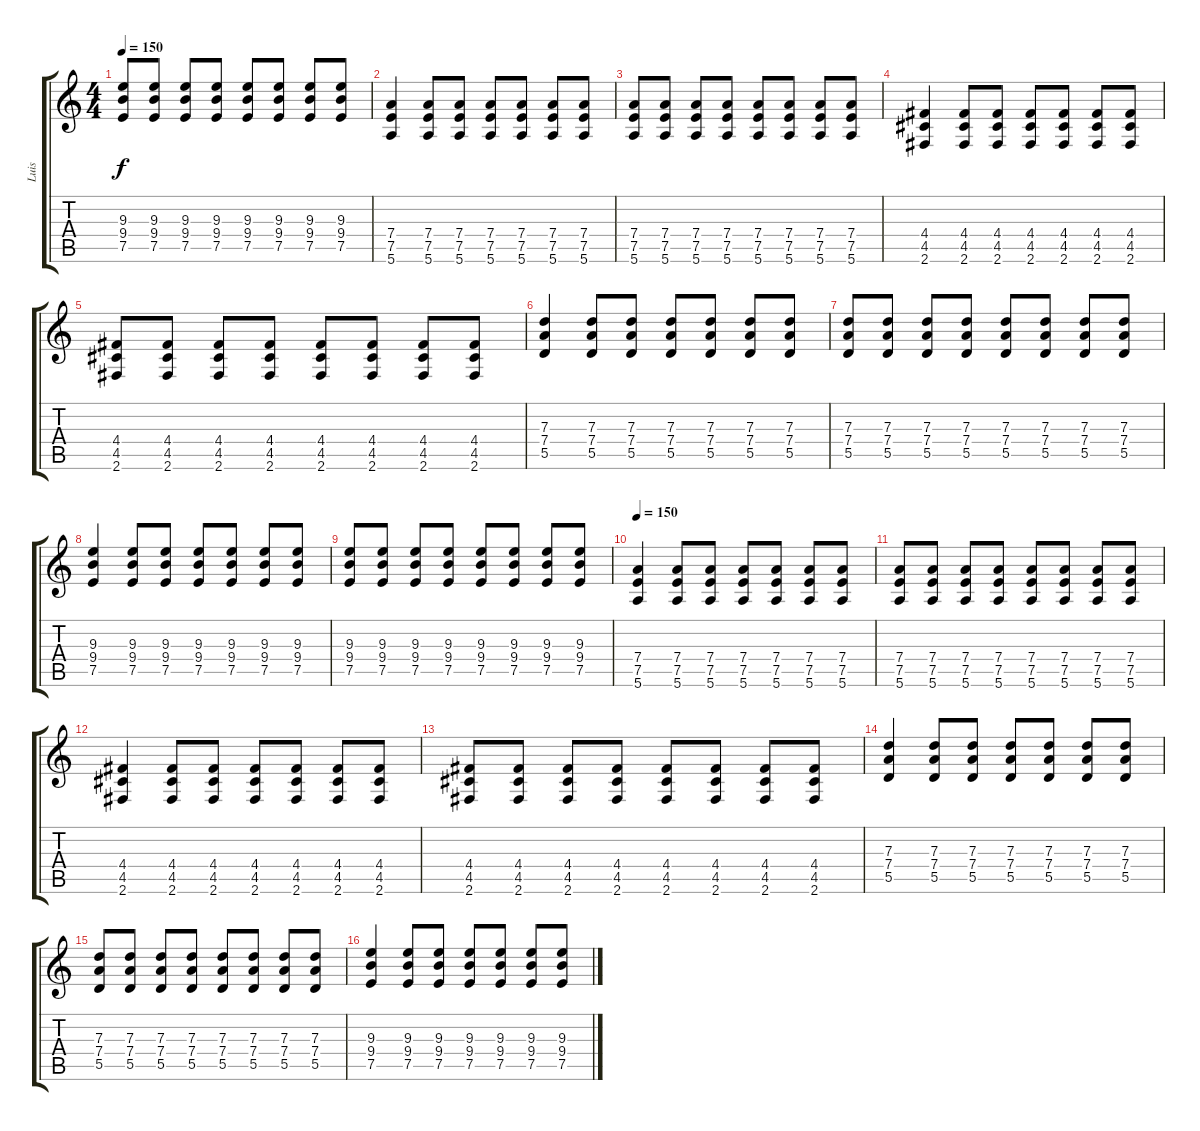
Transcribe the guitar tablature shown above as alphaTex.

\track ("Luis" "Luis") {instrument overdrivenguitar}
\staff {score tabs}
\tuning (E4 B3 G3 D3 A2 E2) {hide}
\ts (4 4)
\tempo 150
\clef g2
\ks c
(9.3 9.4 7.5).8{dy f} (9.3 9.4 7.5).8 (9.3 9.4 7.5).8 (9.3 9.4 7.5).8 (9.3 9.4 7.5).8 (9.3 9.4 7.5).8 (9.3 9.4 7.5).8 (9.3 9.4 7.5).8 |
(7.4 7.5 5.6).4 (7.4 7.5 5.6).8 (7.4 7.5 5.6).8 (7.4 7.5 5.6).8 (7.4 7.5 5.6).8 (7.4 7.5 5.6).8 (7.4 7.5 5.6).8 |
(7.4 7.5 5.6).8 (7.4 7.5 5.6).8 (7.4 7.5 5.6).8 (7.4 7.5 5.6).8 (7.4 7.5 5.6).8 (7.4 7.5 5.6).8 (7.4 7.5 5.6).8 (7.4 7.5 5.6).8 |
(4.4 4.5 2.6).4 (4.4 4.5 2.6).8 (4.4 4.5 2.6).8 (4.4 4.5 2.6).8 (4.4 4.5 2.6).8 (4.4 4.5 2.6).8 (4.4 4.5 2.6).8 |
(4.4 4.5 2.6).8 (4.4 4.5 2.6).8 (4.4 4.5 2.6).8 (4.4 4.5 2.6).8 (4.4 4.5 2.6).8 (4.4 4.5 2.6).8 (4.4 4.5 2.6).8 (4.4 4.5 2.6).8 |
(7.3 7.4 5.5).4 (7.3 7.4 5.5).8 (7.3 7.4 5.5).8 (7.3 7.4 5.5).8 (7.3 7.4 5.5).8 (7.3 7.4 5.5).8 (7.3 7.4 5.5).8 |
(7.3 7.4 5.5).8 (7.3 7.4 5.5).8 (7.3 7.4 5.5).8 (7.3 7.4 5.5).8 (7.3 7.4 5.5).8 (7.3 7.4 5.5).8 (7.3 7.4 5.5).8 (7.3 7.4 5.5).8 |
(9.3 9.4 7.5).4 (9.3 9.4 7.5).8 (9.3 9.4 7.5).8 (9.3 9.4 7.5).8 (9.3 9.4 7.5).8 (9.3 9.4 7.5).8 (9.3 9.4 7.5).8 |
(9.3 9.4 7.5).8 (9.3 9.4 7.5).8 (9.3 9.4 7.5).8 (9.3 9.4 7.5).8 (9.3 9.4 7.5).8 (9.3 9.4 7.5).8 (9.3 9.4 7.5).8 (9.3 9.4 7.5).8 |
\tempo 150
(7.4 7.5 5.6).4 (7.4 7.5 5.6).8 (7.4 7.5 5.6).8 (7.4 7.5 5.6).8 (7.4 7.5 5.6).8 (7.4 7.5 5.6).8 (7.4 7.5 5.6).8 |
(7.4 7.5 5.6).8 (7.4 7.5 5.6).8 (7.4 7.5 5.6).8 (7.4 7.5 5.6).8 (7.4 7.5 5.6).8 (7.4 7.5 5.6).8 (7.4 7.5 5.6).8 (7.4 7.5 5.6).8 |
(4.4 4.5 2.6).4 (4.4 4.5 2.6).8 (4.4 4.5 2.6).8 (4.4 4.5 2.6).8 (4.4 4.5 2.6).8 (4.4 4.5 2.6).8 (4.4 4.5 2.6).8 |
(4.4 4.5 2.6).8 (4.4 4.5 2.6).8 (4.4 4.5 2.6).8 (4.4 4.5 2.6).8 (4.4 4.5 2.6).8 (4.4 4.5 2.6).8 (4.4 4.5 2.6).8 (4.4 4.5 2.6).8 |
(7.3 7.4 5.5).4 (7.3 7.4 5.5).8 (7.3 7.4 5.5).8 (7.3 7.4 5.5).8 (7.3 7.4 5.5).8 (7.3 7.4 5.5).8 (7.3 7.4 5.5).8 |
(7.3 7.4 5.5).8 (7.3 7.4 5.5).8 (7.3 7.4 5.5).8 (7.3 7.4 5.5).8 (7.3 7.4 5.5).8 (7.3 7.4 5.5).8 (7.3 7.4 5.5).8 (7.3 7.4 5.5).8 |
(9.3 9.4 7.5).4 (9.3 9.4 7.5).8 (9.3 9.4 7.5).8 (9.3 9.4 7.5).8 (9.3 9.4 7.5).8 (9.3 9.4 7.5).8 (9.3 9.4 7.5).8
